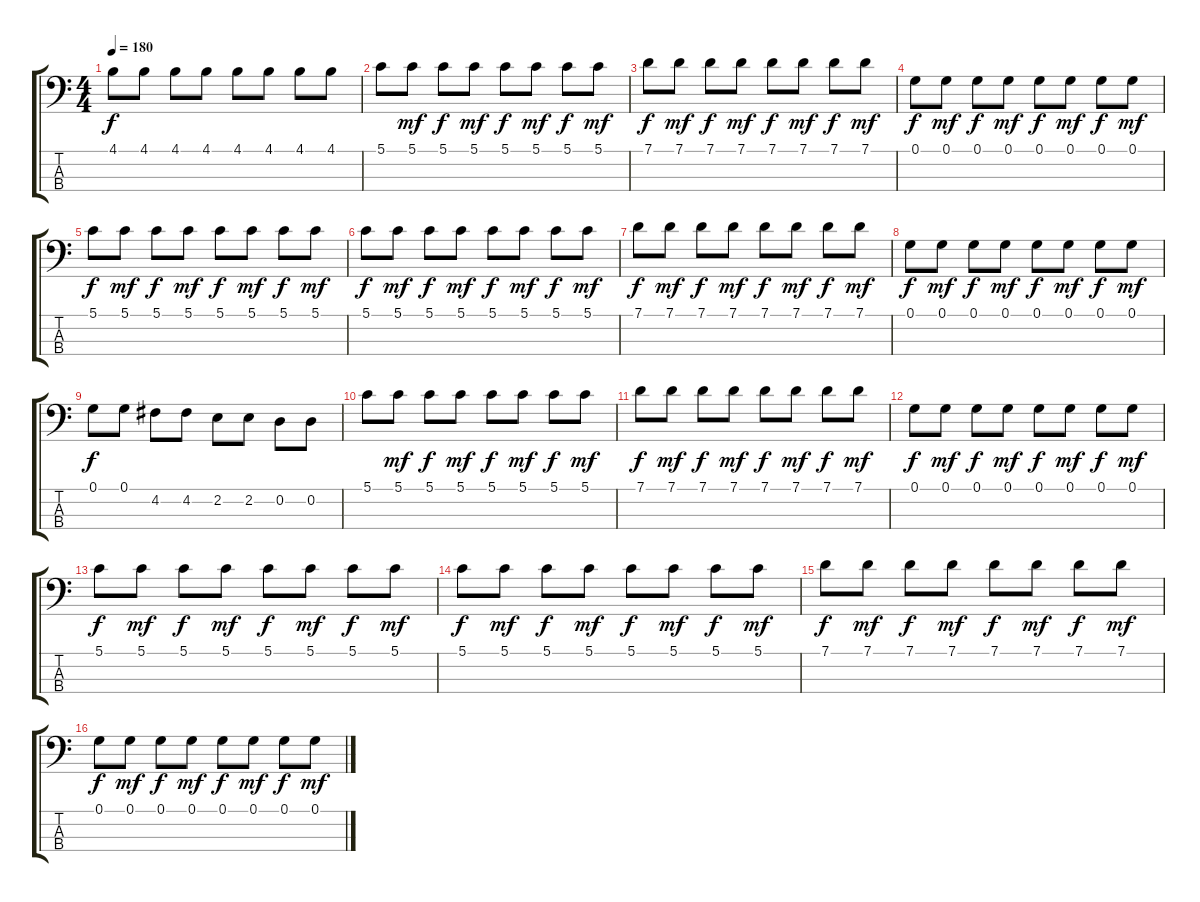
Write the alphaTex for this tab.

\track "" {instrument electricbassfinger}
\staff {score tabs}
\tuning (G2 D2 A1 E1) {hide}
\ts (4 4)
\tempo 180
\clef f4
\ks c
4.1.8{dy f} 4.1.8 4.1.8 4.1.8 4.1.8 4.1.8 4.1.8 4.1.8 |
5.1.8 5.1.8{dy mf} 5.1.8{dy f} 5.1.8{dy mf} 5.1.8{dy f} 5.1.8{dy mf} 5.1.8{dy f} 5.1.8{dy mf} |
7.1.8{dy f} 7.1.8{dy mf} 7.1.8{dy f} 7.1.8{dy mf} 7.1.8{dy f} 7.1.8{dy mf} 7.1.8{dy f} 7.1.8{dy mf} |
0.1.8{dy f} 0.1.8{dy mf} 0.1.8{dy f} 0.1.8{dy mf} 0.1.8{dy f} 0.1.8{dy mf} 0.1.8{dy f} 0.1.8{dy mf} |
5.1.8{dy f} 5.1.8{dy mf} 5.1.8{dy f} 5.1.8{dy mf} 5.1.8{dy f} 5.1.8{dy mf} 5.1.8{dy f} 5.1.8{dy mf} |
5.1.8{dy f} 5.1.8{dy mf} 5.1.8{dy f} 5.1.8{dy mf} 5.1.8{dy f} 5.1.8{dy mf} 5.1.8{dy f} 5.1.8{dy mf} |
7.1.8{dy f} 7.1.8{dy mf} 7.1.8{dy f} 7.1.8{dy mf} 7.1.8{dy f} 7.1.8{dy mf} 7.1.8{dy f} 7.1.8{dy mf} |
0.1.8{dy f} 0.1.8{dy mf} 0.1.8{dy f} 0.1.8{dy mf} 0.1.8{dy f} 0.1.8{dy mf} 0.1.8{dy f} 0.1.8{dy mf} |
0.1.8{dy f} 0.1.8 4.2.8 4.2.8 2.2.8 2.2.8 0.2.8 0.2.8 |
5.1.8 5.1.8{dy mf} 5.1.8{dy f} 5.1.8{dy mf} 5.1.8{dy f} 5.1.8{dy mf} 5.1.8{dy f} 5.1.8{dy mf} |
7.1.8{dy f} 7.1.8{dy mf} 7.1.8{dy f} 7.1.8{dy mf} 7.1.8{dy f} 7.1.8{dy mf} 7.1.8{dy f} 7.1.8{dy mf} |
0.1.8{dy f} 0.1.8{dy mf} 0.1.8{dy f} 0.1.8{dy mf} 0.1.8{dy f} 0.1.8{dy mf} 0.1.8{dy f} 0.1.8{dy mf} |
5.1.8{dy f} 5.1.8{dy mf} 5.1.8{dy f} 5.1.8{dy mf} 5.1.8{dy f} 5.1.8{dy mf} 5.1.8{dy f} 5.1.8{dy mf} |
5.1.8{dy f} 5.1.8{dy mf} 5.1.8{dy f} 5.1.8{dy mf} 5.1.8{dy f} 5.1.8{dy mf} 5.1.8{dy f} 5.1.8{dy mf} |
7.1.8{dy f} 7.1.8{dy mf} 7.1.8{dy f} 7.1.8{dy mf} 7.1.8{dy f} 7.1.8{dy mf} 7.1.8{dy f} 7.1.8{dy mf} |
0.1.8{dy f} 0.1.8{dy mf} 0.1.8{dy f} 0.1.8{dy mf} 0.1.8{dy f} 0.1.8{dy mf} 0.1.8{dy f} 0.1.8{dy mf}
